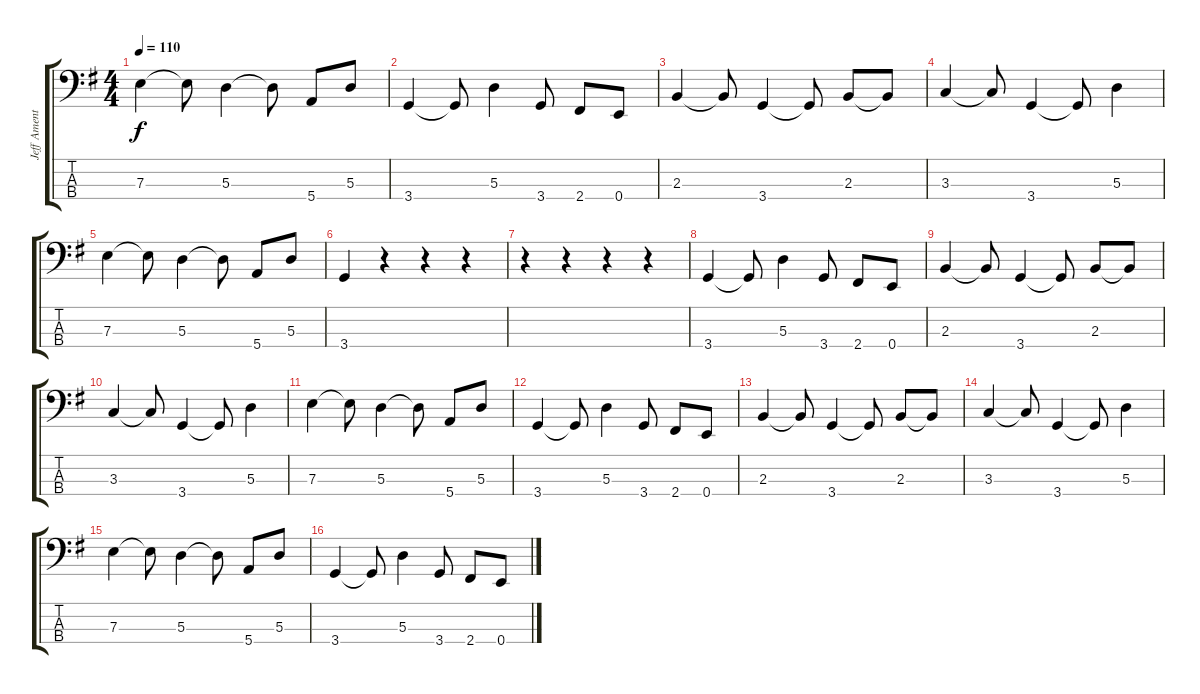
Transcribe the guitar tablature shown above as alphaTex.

\track ("Jeff Ament" "Jeff Ament") {instrument electricbassfinger}
\staff {score tabs}
\tuning (G2 D2 A1 E1) {hide}
\ts (4 4)
\tempo 110
\clef f4
\ks g
7.3.4{dy f} 7.3{t}.8 5.3.4 5.3{t}.8 5.4.8 5.3.8 |
3.4.4 3.4{t}.8 5.3.4 3.4.8 2.4.8 0.4.8 |
2.3.4 2.3{t}.8 3.4.4 3.4{t}.8 2.3.8 2.3{t}.8 |
3.3.4 3.3{t}.8 3.4.4 3.4{t}.8 5.3.4 |
7.3.4 7.3{t}.8 5.3.4 5.3{t}.8 5.4.8 5.3.8 |
3.4.4 r.4 r.4 r.4 |
r.4 r.4 r.4 r.4 |
3.4.4 3.4{t}.8 5.3.4 3.4.8 2.4.8 0.4.8 |
2.3.4 2.3{t}.8 3.4.4 3.4{t}.8 2.3.8 2.3{t}.8 |
3.3.4 3.3{t}.8 3.4.4 3.4{t}.8 5.3.4 |
7.3.4 7.3{t}.8 5.3.4 5.3{t}.8 5.4.8 5.3.8 |
3.4.4 3.4{t}.8 5.3.4 3.4.8 2.4.8 0.4.8 |
2.3.4 2.3{t}.8 3.4.4 3.4{t}.8 2.3.8 2.3{t}.8 |
3.3.4 3.3{t}.8 3.4.4 3.4{t}.8 5.3.4 |
7.3.4 7.3{t}.8 5.3.4 5.3{t}.8 5.4.8 5.3.8 |
3.4.4 3.4{t}.8 5.3.4 3.4.8 2.4.8 0.4.8
